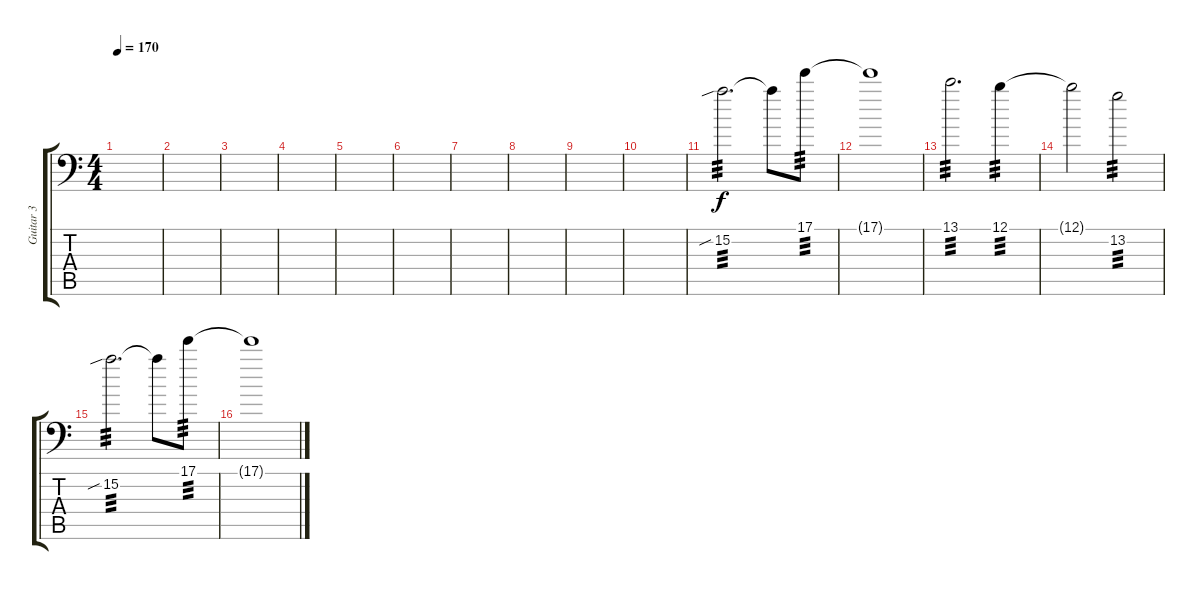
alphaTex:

\track ("Guitar 3" "Guitar 3") {instrument distortionguitar}
\staff {score tabs}
\tuning (B3 Gb3 D3 A2 E2 A1) {hide}
\ts (4 4)
\tempo 170
\clef f4
\ks c
|
|
|
|
|
|
|
|
|
|
15.2{sib}.2{d tp 3} 15.2{t}.8 17.1.8{tp 3} |
17.1{t}.1 |
13.1.2{d tp 3} 12.1.4{tp 3} |
12.1{t}.2 13.2.2{tp 3} |
15.2{sib}.2{d tp 3} 15.2{t}.8 17.1.8{tp 3} |
17.1{t}.1
